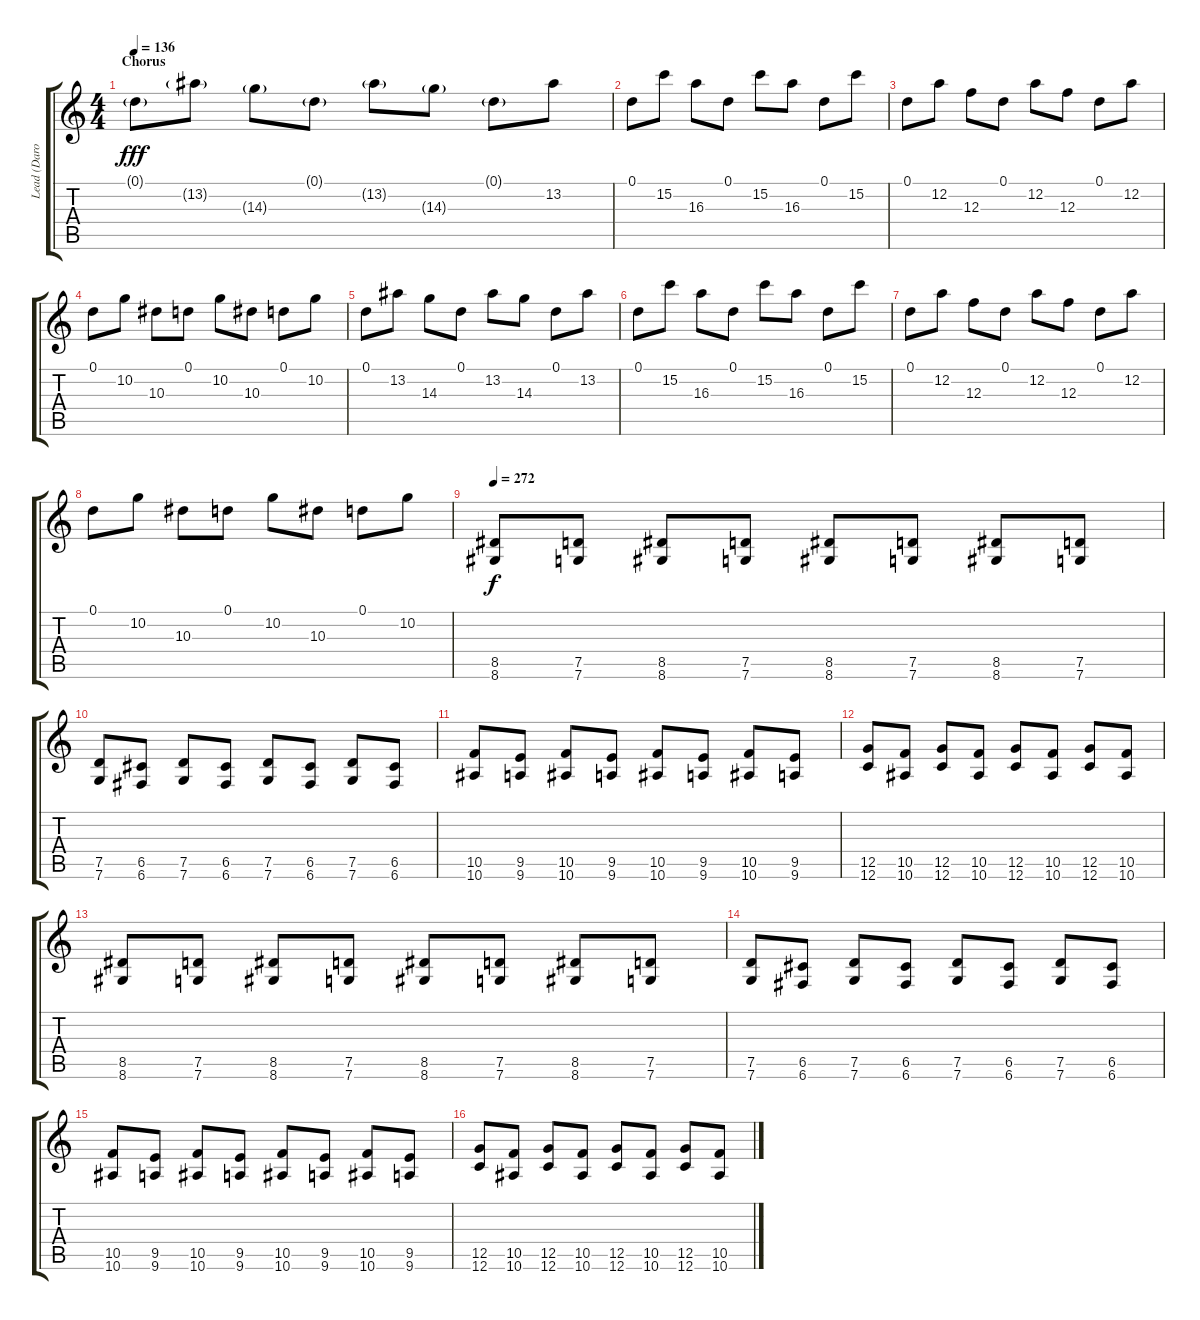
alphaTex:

\track ("Lead (Daron)" "Lead (Daro") {instrument overdrivenguitar}
\staff {score tabs}
\tuning (D4 A3 F3 C3 G2 C2) {hide}
\ts (4 4)
\section ("" "Chorus")
\tempo 136
\clef g2
\ks c
0.1{g}.8{dy fff volume 3 balance 0} 13.2{g}.8 14.3{g}.8 0.1{g}.8 13.2{g}.8 14.3{g}.8 0.1{g}.8 13.2.8 |
0.1.8 15.2.8 16.3.8 0.1.8 15.2.8 16.3.8 0.1.8 15.2.8 |
0.1.8 12.2.8 12.3.8 0.1.8 12.2.8 12.3.8 0.1.8 12.2.8 |
0.1.8 10.2.8 10.3.8 0.1.8 10.2.8 10.3.8 0.1.8 10.2.8 |
0.1.8 13.2.8 14.3.8 0.1.8 13.2.8 14.3.8 0.1.8 13.2.8 |
0.1.8 15.2.8 16.3.8 0.1.8 15.2.8 16.3.8 0.1.8 15.2.8 |
0.1.8 12.2.8 12.3.8 0.1.8 12.2.8 12.3.8 0.1.8 12.2.8 |
0.1.8 10.2.8 10.3.8 0.1.8 10.2.8 10.3.8 0.1.8 10.2.8 |
\tempo 272
(8.5 8.6).8{dy f volume 13 balance 0} (7.5 7.6).8 (8.5 8.6).8 (7.5 7.6).8 (8.5 8.6).8 (7.5 7.6).8 (8.5 8.6).8 (7.5 7.6).8 |
(7.5 7.6).8 (6.5 6.6).8 (7.5 7.6).8 (6.5 6.6).8 (7.5 7.6).8 (6.5 6.6).8 (7.5 7.6).8 (6.5 6.6).8 |
(10.5 10.6).8 (9.5 9.6).8 (10.5 10.6).8 (9.5 9.6).8 (10.5 10.6).8 (9.5 9.6).8 (10.5 10.6).8 (9.5 9.6).8 |
(12.5 12.6).8 (10.5 10.6).8 (12.5 12.6).8 (10.5 10.6).8 (12.5 12.6).8 (10.5 10.6).8 (12.5 12.6).8 (10.5 10.6).8 |
(8.5 8.6).8 (7.5 7.6).8 (8.5 8.6).8 (7.5 7.6).8 (8.5 8.6).8 (7.5 7.6).8 (8.5 8.6).8 (7.5 7.6).8 |
(7.5 7.6).8 (6.5 6.6).8 (7.5 7.6).8 (6.5 6.6).8 (7.5 7.6).8 (6.5 6.6).8 (7.5 7.6).8 (6.5 6.6).8 |
(10.5 10.6).8 (9.5 9.6).8 (10.5 10.6).8 (9.5 9.6).8 (10.5 10.6).8 (9.5 9.6).8 (10.5 10.6).8 (9.5 9.6).8 |
(12.5 12.6).8 (10.5 10.6).8 (12.5 12.6).8 (10.5 10.6).8 (12.5 12.6).8 (10.5 10.6).8 (12.5 12.6).8 (10.5 10.6).8
